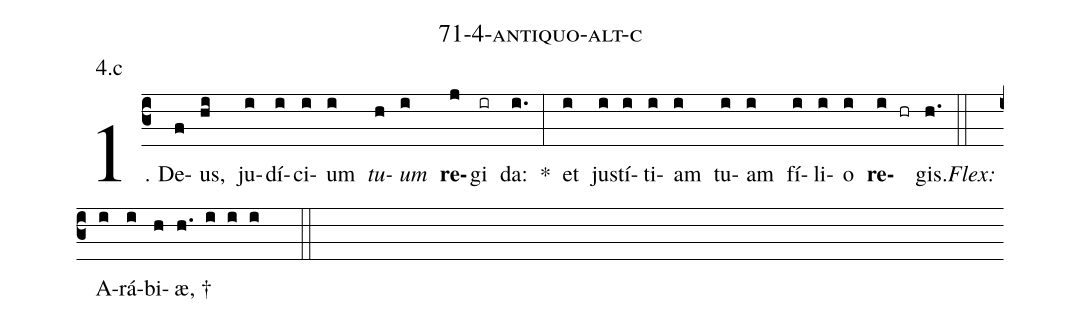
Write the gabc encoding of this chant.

name: 71-4-antiquo-alt-c;
annotation: 4.c;
%%
(c3)1. De(f)us,(hi) ju(i)dí(i)ci(i)um(i) <i>tu</i>(h)<i>um</i>(i) <b>re</b>(j)gi(ir) da:(i.) *(:) et(i) jus(i)tí(i)ti(i)am(i) tu(i)am(i) fí(i)li(i)o(i) <b>re</b>(i hr)gis.(h.) (::)
<i>Flex:</i>()  A(i)rá(i)bi(h)æ, †(h. i i i  ::)
